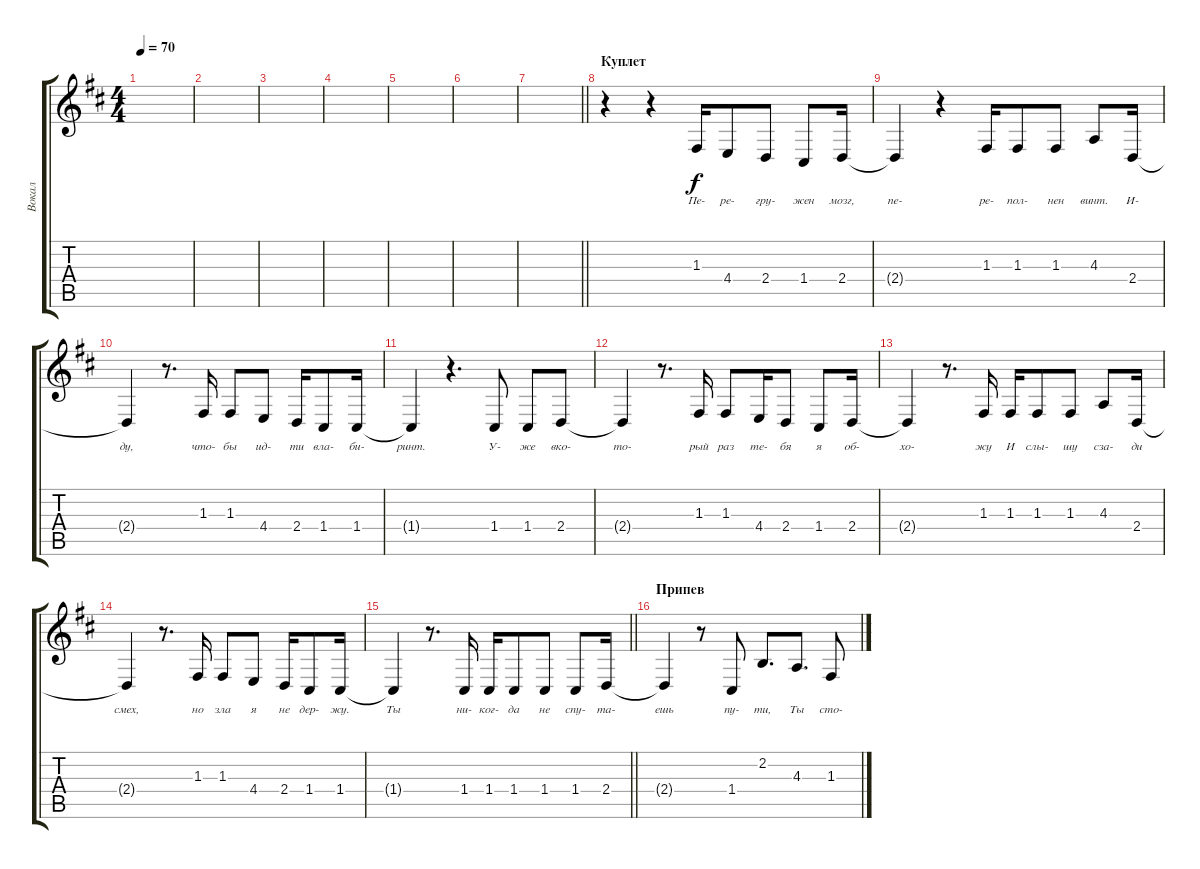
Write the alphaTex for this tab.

\track ("Вокал" "Вокал") {instrument violin}
\staff {score tabs}
\tuning (D4 A3 F3 C3 G2 C2) {hide}
\ts (4 4)
\tempo 70
\clef g2
\ks bminor
|
|
|
|
|
|
\barLineRight lightlight
|
\section ("" "Куплет")
r.4 r.4 1.3.16{lyrics (0 "Пе-") lyrics (1 "") lyrics (2 "") lyrics (3 "") lyrics (4 "")} 4.4.8{lyrics (0 "ре-") lyrics (1 "") lyrics (2 "") lyrics (3 "") lyrics (4 "")} 2.4.8{lyrics (0 "гру-") lyrics (1 "") lyrics (2 "") lyrics (3 "") lyrics (4 "")} 1.4.8{lyrics (0 "жен") lyrics (1 "") lyrics (2 "") lyrics (3 "") lyrics (4 "")} 2.4.16{lyrics (0 "мозг,") lyrics (1 "") lyrics (2 "") lyrics (3 "") lyrics (4 "")} |
2.4{t}.4{lyrics (0 "пе-") lyrics (1 "") lyrics (2 "") lyrics (3 "") lyrics (4 "")} r.4 1.3.16{lyrics (0 "ре-") lyrics (1 "") lyrics (2 "") lyrics (3 "") lyrics (4 "")} 1.3.8{lyrics (0 "пол-") lyrics (1 "") lyrics (2 "") lyrics (3 "") lyrics (4 "")} 1.3.8{lyrics (0 "нен") lyrics (1 "") lyrics (2 "") lyrics (3 "") lyrics (4 "")} 4.3.8{lyrics (0 "винт.") lyrics (1 "") lyrics (2 "") lyrics (3 "") lyrics (4 "")} 2.4.16{lyrics (0 "И-") lyrics (1 "") lyrics (2 "") lyrics (3 "") lyrics (4 "")} |
2.4{t}.4{lyrics (0 "ду,") lyrics (1 "") lyrics (2 "") lyrics (3 "") lyrics (4 "")} r.8{d} 1.3.16{lyrics (0 "что-") lyrics (1 "") lyrics (2 "") lyrics (3 "") lyrics (4 "")} 1.3.8{lyrics (0 "бы") lyrics (1 "") lyrics (2 "") lyrics (3 "") lyrics (4 "")} 4.4.8{lyrics (0 "ид-") lyrics (1 "") lyrics (2 "") lyrics (3 "") lyrics (4 "")} 2.4.16{lyrics (0 "ти") lyrics (1 "") lyrics (2 "") lyrics (3 "") lyrics (4 "")} 1.4.8{lyrics (0 "вла-") lyrics (1 "") lyrics (2 "") lyrics (3 "") lyrics (4 "")} 1.4.16{lyrics (0 "би-") lyrics (1 "") lyrics (2 "") lyrics (3 "") lyrics (4 "")} |
1.4{t}.4{lyrics (0 "ринт.") lyrics (1 "") lyrics (2 "") lyrics (3 "") lyrics (4 "")} r.4{d} 1.4.8{lyrics (0 "У-") lyrics (1 "") lyrics (2 "") lyrics (3 "") lyrics (4 "")} 1.4.8{lyrics (0 "же") lyrics (1 "") lyrics (2 "") lyrics (3 "") lyrics (4 "")} 2.4.8{lyrics (0 "вко-") lyrics (1 "") lyrics (2 "") lyrics (3 "") lyrics (4 "")} |
2.4{t}.4{lyrics (0 "то-") lyrics (1 "") lyrics (2 "") lyrics (3 "") lyrics (4 "")} r.8{d} 1.3.16{lyrics (0 "рый") lyrics (1 "") lyrics (2 "") lyrics (3 "") lyrics (4 "")} 1.3.8{lyrics (0 "раз") lyrics (1 "") lyrics (2 "") lyrics (3 "") lyrics (4 "")} 4.4.16{lyrics (0 "те-") lyrics (1 "") lyrics (2 "") lyrics (3 "") lyrics (4 "")} 2.4.8{lyrics (0 "бя") lyrics (1 "") lyrics (2 "") lyrics (3 "") lyrics (4 "")} 1.4.8{lyrics (0 "я") lyrics (1 "") lyrics (2 "") lyrics (3 "") lyrics (4 "")} 2.4.16{lyrics (0 "об-") lyrics (1 "") lyrics (2 "") lyrics (3 "") lyrics (4 "")} |
2.4{t}.4{lyrics (0 "хо-") lyrics (1 "") lyrics (2 "") lyrics (3 "") lyrics (4 "")} r.8{d} 1.3.16{lyrics (0 "жу") lyrics (1 "") lyrics (2 "") lyrics (3 "") lyrics (4 "")} 1.3.16{lyrics (0 "И") lyrics (1 "") lyrics (2 "") lyrics (3 "") lyrics (4 "")} 1.3.8{lyrics (0 "слы-") lyrics (1 "") lyrics (2 "") lyrics (3 "") lyrics (4 "")} 1.3.8{lyrics (0 "шу") lyrics (1 "") lyrics (2 "") lyrics (3 "") lyrics (4 "")} 4.3.8{lyrics (0 "сза-") lyrics (1 "") lyrics (2 "") lyrics (3 "") lyrics (4 "")} 2.4.16{lyrics (0 "ди") lyrics (1 "") lyrics (2 "") lyrics (3 "") lyrics (4 "")} |
2.4{t}.4{lyrics (0 "смех,") lyrics (1 "") lyrics (2 "") lyrics (3 "") lyrics (4 "")} r.8{d} 1.3.16{lyrics (0 "но") lyrics (1 "") lyrics (2 "") lyrics (3 "") lyrics (4 "")} 1.3.8{lyrics (0 "зла") lyrics (1 "") lyrics (2 "") lyrics (3 "") lyrics (4 "")} 4.4.8{lyrics (0 "я") lyrics (1 "") lyrics (2 "") lyrics (3 "") lyrics (4 "")} 2.4.16{lyrics (0 "не") lyrics (1 "") lyrics (2 "") lyrics (3 "") lyrics (4 "")} 1.4.8{lyrics (0 "дер-") lyrics (1 "") lyrics (2 "") lyrics (3 "") lyrics (4 "")} 1.4.16{lyrics (0 "жу.") lyrics (1 "") lyrics (2 "") lyrics (3 "") lyrics (4 "")} |
\barLineRight lightlight
1.4{t}.4{lyrics (0 "Ты") lyrics (1 "") lyrics (2 "") lyrics (3 "") lyrics (4 "")} r.8{d} 1.4.16{lyrics (0 "ни-") lyrics (1 "") lyrics (2 "") lyrics (3 "") lyrics (4 "")} 1.4.16{lyrics (0 "ког-") lyrics (1 "") lyrics (2 "") lyrics (3 "") lyrics (4 "")} 1.4.8{lyrics (0 "да") lyrics (1 "") lyrics (2 "") lyrics (3 "") lyrics (4 "")} 1.4.8{lyrics (0 "не") lyrics (1 "") lyrics (2 "") lyrics (3 "") lyrics (4 "")} 1.4.8{lyrics (0 "спу-") lyrics (1 "") lyrics (2 "") lyrics (3 "") lyrics (4 "")} 2.4.16{lyrics (0 "та-") lyrics (1 "") lyrics (2 "") lyrics (3 "") lyrics (4 "")} |
\section ("" "Припев")
2.4{t}.4{lyrics (0 "ешь") lyrics (1 "") lyrics (2 "") lyrics (3 "") lyrics (4 "")} r.8 1.4.8{lyrics (0 "пу-") lyrics (1 "") lyrics (2 "") lyrics (3 "") lyrics (4 "")} 2.2.8{d lyrics (0 "ти,") lyrics (1 "") lyrics (2 "") lyrics (3 "") lyrics (4 "")} 4.3.8{d lyrics (0 "Ты") lyrics (1 "") lyrics (2 "") lyrics (3 "") lyrics (4 "")} 1.3.8{lyrics (0 "сто-") lyrics (1 "") lyrics (2 "") lyrics (3 "") lyrics (4 "")}
